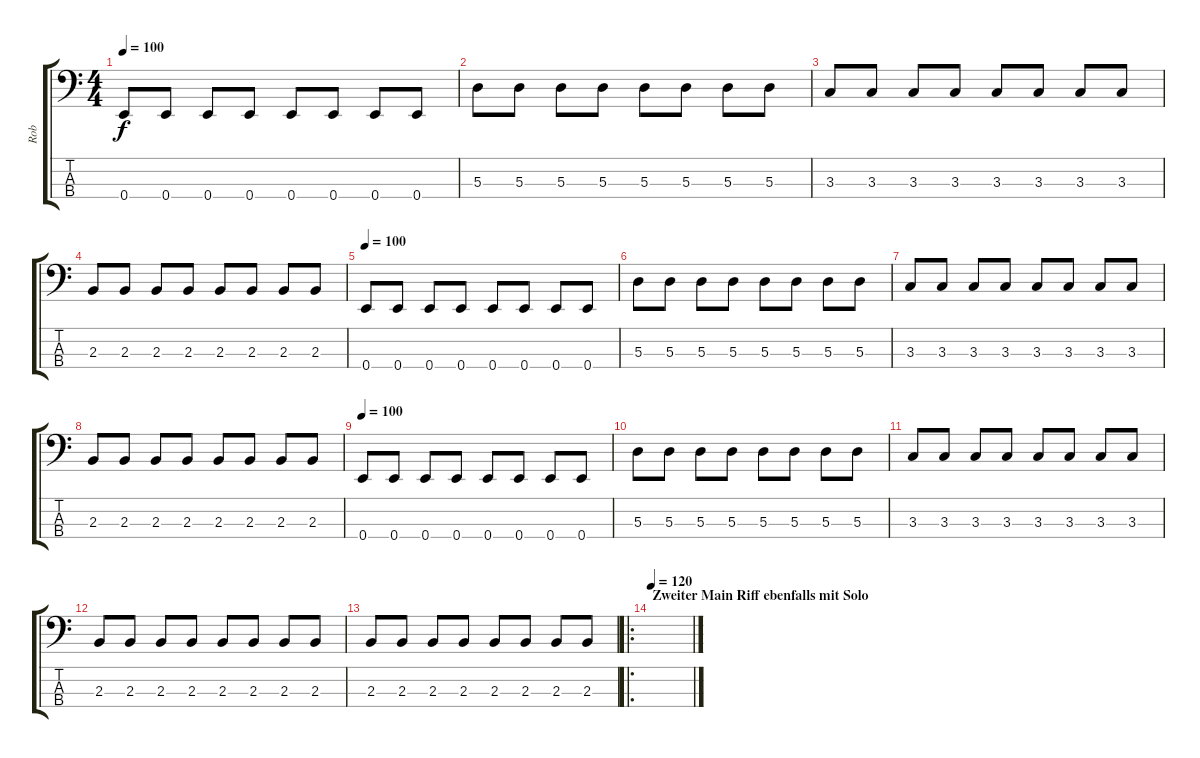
\track ("Rob" "Rob") {instrument electricbassfinger}
\staff {score tabs}
\tuning (G2 D2 A1 E1) {hide}
\ts (4 4)
\tempo 100
\clef f4
\ks c
0.4.8{dy f} 0.4.8 0.4.8 0.4.8 0.4.8 0.4.8 0.4.8 0.4.8 |
5.3.8 5.3.8 5.3.8 5.3.8 5.3.8 5.3.8 5.3.8 5.3.8 |
3.3.8 3.3.8 3.3.8 3.3.8 3.3.8 3.3.8 3.3.8 3.3.8 |
2.3.8 2.3.8 2.3.8 2.3.8 2.3.8 2.3.8 2.3.8 2.3.8 |
\tempo 100
0.4.8 0.4.8 0.4.8 0.4.8 0.4.8 0.4.8 0.4.8 0.4.8 |
5.3.8 5.3.8 5.3.8 5.3.8 5.3.8 5.3.8 5.3.8 5.3.8 |
3.3.8 3.3.8 3.3.8 3.3.8 3.3.8 3.3.8 3.3.8 3.3.8 |
2.3.8 2.3.8 2.3.8 2.3.8 2.3.8 2.3.8 2.3.8 2.3.8 |
\tempo 100
0.4.8 0.4.8 0.4.8 0.4.8 0.4.8 0.4.8 0.4.8 0.4.8 |
5.3.8 5.3.8 5.3.8 5.3.8 5.3.8 5.3.8 5.3.8 5.3.8 |
3.3.8 3.3.8 3.3.8 3.3.8 3.3.8 3.3.8 3.3.8 3.3.8 |
2.3.8 2.3.8 2.3.8 2.3.8 2.3.8 2.3.8 2.3.8 2.3.8 |
2.3.8 2.3.8 2.3.8 2.3.8 2.3.8 2.3.8 2.3.8 2.3.8 |
\ro
\section ("" "Zweiter Main Riff ebenfalls mit Solo")
\tempo 120
